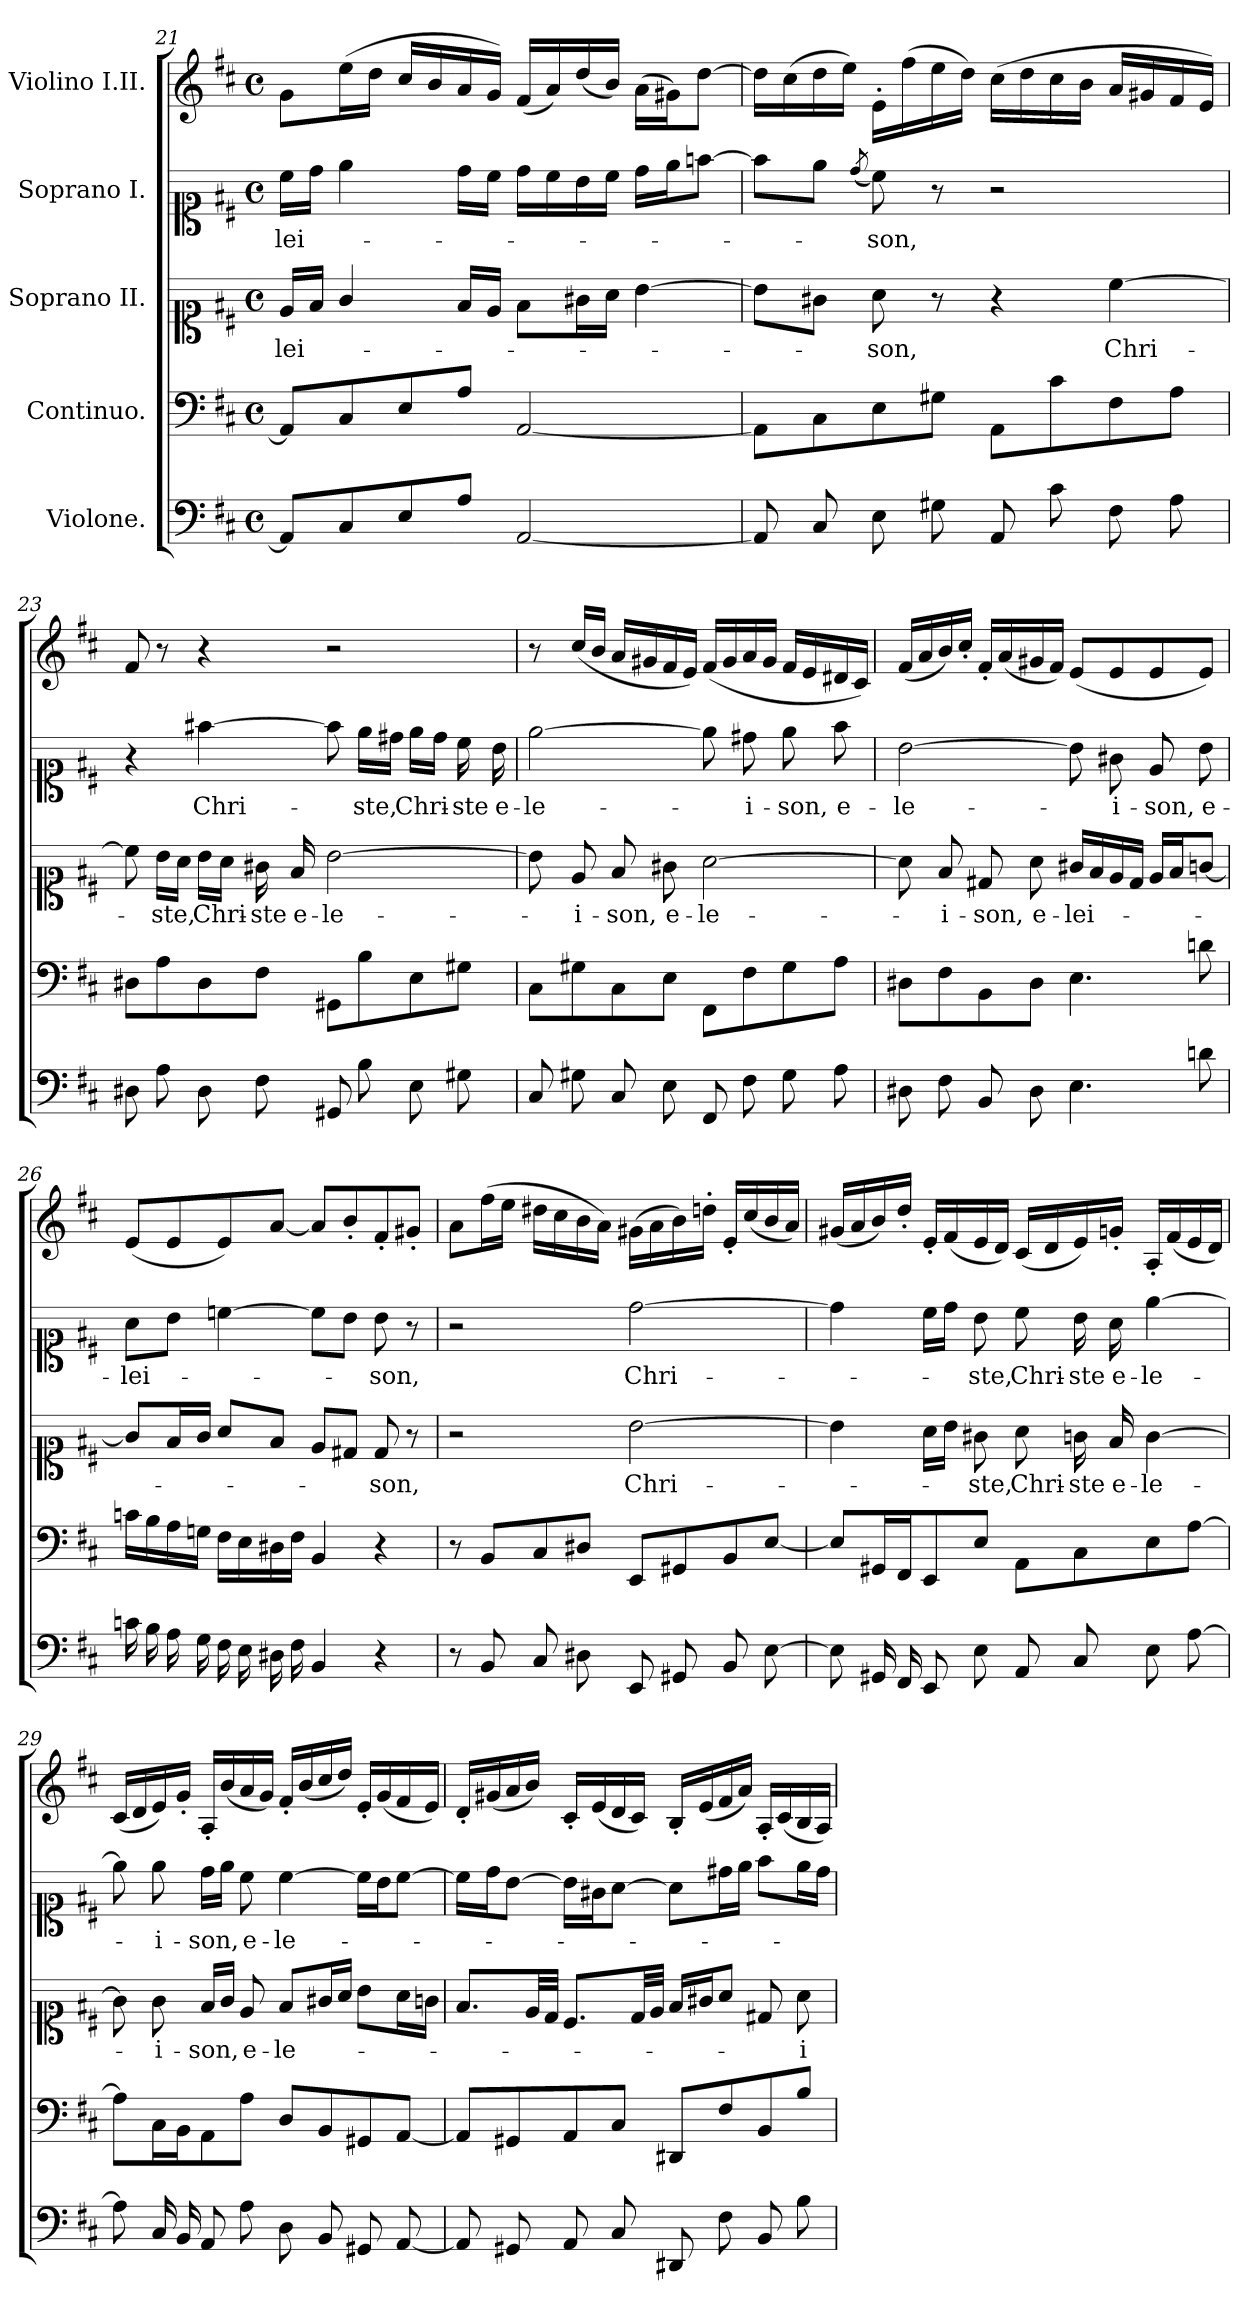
**kern	**kern	**kern	**text	**kern	**text	**kern
*part5	*part4	*part3	*part3	*part2	*part2	*part1
*staff5	*staff4	*staff3	*staff3	*staff2	*staff2	*staff1
*I"Violone.	*I"Continuo.	*I"Soprano II.	*	*I"Soprano I.	*	*I"Violino I.II.
*clefF4	*clefF4	*clefC1	*	*clefC1	*	*clefG2
*ITrd7c12	*	*	*	*	*	*
*k[f#c#]	*k[f#c#]	*k[f#c#]	*	*k[f#c#]	*	*k[f#c#]
*M4/4	*M4/4	*M4/4	*	*M4/4	*	*M4/4
*met(c)	*met(c)	*met(c)	*	*met(c)	*	*met(c)
=21	=21	=21	=21	=21	=21	=21
!	!	!	!LO:LY:b	!	!LO:LY:b	!
8AAA/L]	8AA/L]	16e/LL	-lei-	16cc#\LL	-lei-	8g\L
.	.	16f#/JJ	.	16dd\JJ	.	.
8CC#/	8C#/	4g/	.	4ee\	.	(16ee\L
.	.	.	.	.	.	16dd\JJ
8EE\	8E/	.	.	.	.	16cc#/LL
.	.	.	.	.	.	16b/
8AA\J	8A/J	16f#/LL	.	16dd\LL	.	16a/
.	.	16e/JJ	.	16cc#\JJ	.	16g/JJ)
[2AAA/	[2AA/	8f#\L	.	16dd\LL	.	(16f#/LL
.	.	.	.	16cc#\	.	16a/)
.	.	16g#X\L	.	16b\	.	(16dd/
.	.	16a\JJ	.	16cc#\JJ	.	16b/JJ)
.	.	[4b\	.	16dd\LL	.	(16a\LL
.	.	.	.	16ee\J	.	16g#X\J)
.	.	.	.	[8ffn\J	.	[8dd\J
!!LO:LB:g=z
=22	=22	=22	=22	=22	=22	=22
8AAA/]	8AA\L]	8b\L]	.	8ffn\L]	.	16dd\LL]
.	.	.	.	.	.	(16cc#\
8CC#/	8C#\	8g#X\J	.	8ee\J	.	16dd\
.	.	.	.	.	.	16ee\JJ)
.	.	.	.	(8qdd/	.	.
!	!	!	!LO:LY:b	!	!LO:LY:b	!
8EE\	8E\	8a\	son,	8cc#\)	son,	16e'\LL
.	.	.	.	.	.	(16ff#\
8GG#X\	8G#X\J	8r	.	8r	.	16ee\
.	.	.	.	.	.	16dd\JJ)
8AAA/	8AA\L	4r	.	2r	.	(16cc#\LL
.	.	.	.	.	.	16dd\
8C#\	8c#\	.	.	.	.	16cc#\
.	.	.	.	.	.	16b\JJ
!	!	!	!LO:LY:b	!	!	!
8FF#\	8F#\	[4cc#\	Chri-	.	.	16a/LL
.	.	.	.	.	.	16g#X/
8AA\	8A\J	.	.	.	.	16f#/
.	.	.	.	.	.	16e/JJ)
=23	=23	=23	=23	=23	=23	=23
8DD#X\	8D#X\L	8cc#\]	.	4r	.	8f#/
!	!	!	!LO:LY:b	!	!	!
8AA\	8A\	16b\LL	-ste,	.	.	8r
.	.	16a\JJ	.	.	.	.
!	!	!	!LO:LY:b	!	!LO:LY:b	!
8DD#\	8D#\	16b\LL	Chri-	[4ff#X\	Chri-	4r
.	.	16a\JJ	.	.	.	.
!	!	!	!LO:LY:b	!	!	!
8FF#\	8F#\J	16g#X\	-ste	.	.	.
!	!	!	!LO:LY:b	!	!	!
.	.	16f#/	e-	.	.	.
!	!	!	!LO:LY:b	!	!	!
8GGG#X/	8GG#X\L	[2b\	-le-	8ff#\]	.	2r
!	!	!	!	!	!LO:LY:b	!
8BB\	8B\	.	.	16ee\LL	-ste,	.
.	.	.	.	16dd#X\JJ	.	.
!	!	!	!	!	!LO:LY:b	!
8EE\	8E\	.	.	16ee\LL	Chri-	.
.	.	.	.	16dd#\JJ	.	.
!	!	!	!	!	!LO:LY:b	!
8GG#X\	8G#X\J	.	.	16cc#\	-ste	.
!	!	!	!	!	!LO:LY:b	!
.	.	.	.	16b\	e-	.
=24	=24	=24	=24	=24	=24	=24
!	!	!	!	!	!LO:LY:b	!
8CC#/	8C#\L	8b\]	.	[2ee\	-le-	8r
!	!	!	!LO:LY:b	!	!	!
8GG#X\	8G#X\	8e/	-i-	.	.	(16cc#/LL
.	.	.	.	.	.	16b/JJ
!	!	!	!LO:LY:b	!	!	!
8CC#/	8C#\	8f#/	-son,	.	.	16a/LL
.	.	.	.	.	.	16g#X/
!	!	!	!LO:LY:b	!	!	!
8EE\	8E\J	8g#X\	e-	.	.	16f#/
.	.	.	.	.	.	16e/JJ)
!	!	!	!LO:LY:b	!	!	!
8FFF#/	8FF#/L	[2a\	-le-	8ee\]	.	(16f#/LL
.	.	.	.	.	.	16g#/
!	!	!	!	!	!LO:LY:b	!
8FF#\	8F#\	.	.	8dd#X\	-i-	16a/
.	.	.	.	.	.	16g#/JJ
!	!	!	!	!	!LO:LY:b	!
8GG#\	8G#\	.	.	8ee\	-son,	16f#/LL
.	.	.	.	.	.	16e/
!	!	!	!	!	!LO:LY:b	!
8AA\	8A\J	.	.	8ff#\	e-	16d#X/
.	.	.	.	.	.	16c#/JJ)
!!LO:PB:g=z
=25	=25	=25	=25	=25	=25	=25
!	!	!	!	!	!LO:LY:b	!
8DD#X\	8D#X\L	8a\]	.	[2b\	-le-	(16f#/LL
.	.	.	.	.	.	16a/
!	!	!	!LO:LY:b	!	!	!
8FF#\	8F#\	8f#/	i-	.	.	16b/)
.	.	.	.	.	.	16cc#'/JJ
!	!	!	!LO:LY:b	!	!	!
8BBB/	8BB\	8d#X/	-son,	.	.	16f#'/LL
.	.	.	.	.	.	(16a/
!	!	!	!LO:LY:b	!	!	!
8DD#\	8D#\J	8a\	e-	.	.	16g#X/
.	.	.	.	.	.	16f#/JJ)
!	!	!	!LO:LY:b	!	!	!
4.EE\	4.E\	16g#X/LL	-lei-	8b\]	.	(8e/L
.	.	16f#/	.	.	.	.
!	!	!	!	!	!LO:LY:b	!
.	.	16e/	.	8g#X\	-i-	8e/
.	.	16d#/JJ	.	.	.	.
!	!	!	!	!	!LO:LY:b	!
.	.	16e/LL	.	8e/	-son,	8e/
.	.	16f#/J	.	.	.	.
!	!	!	!	!	!LO:LY:b	!
8Dn\	8dn\	[8gn/J	.	8b\	e-	8e/J)
=26	=26	=26	=26	=26	=26	=26
!	!	!	!	!	!LO:LY:b	!
16Cn\	16cn\LL	8g/L]	.	8a\L	-lei-	(8e/L
16BB\	16B\	.	.	.	.	.
16AA\	16A\	16f#/L	.	8b\J	.	8e/
16GG\	16Gn\JJ	16g/JJ	.	.	.	.
16FF#\	16F#\LL	8a/L	.	[4ccn\	.	8e/)
16EE\	16E\	.	.	.	.	.
16DD#X\	16D#X\	8f#/J	.	.	.	[8a/J
16FF#\	16F#\JJ	.	.	.	.	.
4BBB/	4BB/	8e/L	.	8cc\L]	.	8a/L]
.	.	8d#X/J	.	8b\J	.	8b'/
!	!	!	!LO:LY:b	!	!LO:LY:b	!
4r	4r	8d#/	-son,	8b\	-son,	8f#'/
.	.	8r	.	8r	.	8g#X'/J
=27	=27	=27	=27	=27	=27	=27
8r	8r	2r	.	2r	.	8a\L
8BBB/	8BB/L	.	.	.	.	(16ff#\L
.	.	.	.	.	.	16ee\JJ
8CC#/	8C#/	.	.	.	.	16dd#X\LL
.	.	.	.	.	.	16cc#\
8DD#X\	8D#X/J	.	.	.	.	16b\
.	.	.	.	.	.	16a\JJ)
!	!	!	!LO:LY:b	!	!LO:LY:b	!
8EEE/	8EE/L	[2b\	Chri-	[2dd\	Chri-	(16g#X\LL
.	.	.	.	.	.	16a\
8GGG#X/	8GG#X/	.	.	.	.	16b\)
.	.	.	.	.	.	16ddn'\JJ
8BBB/	8BB/	.	.	.	.	16e'/LL
.	.	.	.	.	.	(16cc#/
[8EE\	[8E/J	.	.	.	.	16b/
.	.	.	.	.	.	16a/JJ)
!!LO:LB:g=z
=28	=28	=28	=28	=28	=28	=28
8EE\]	8E/L]	4b\]	.	4dd\]	.	(16g#X/LL
.	.	.	.	.	.	16a/
16GGG#X/	16GG#X/L	.	.	.	.	16b/)
16FFF#/	16FF#/J	.	.	.	.	16dd'/JJ
8EEE/	8EE/	16a\LL	.	16cc#\LL	.	16e'/LL
.	.	16b\JJ	.	16dd\JJ	.	(16f#/
!	!	!	!LO:LY:b	!	!LO:LY:b	!
8EE\	8E/J	8g#X\	ste,	8b\	ste,	16e/
.	.	.	.	.	.	16d/JJ)
!	!	!	!LO:LY:b	!	!LO:LY:b	!
8AAA/	8AA\L	8a\	Chri-	8cc#\	Chri-	(16c#/LL
.	.	.	.	.	.	16d/
!	!	!	!LO:LY:b	!	!LO:LY:b	!
8CC#/	8C#\	16gn\	-ste	16b\	-ste	16e/)
!	!	!	!LO:LY:b	!	!LO:LY:b	!
.	.	16f#/	e-	16a\	e-	16gn'/JJ
!	!	!	!LO:LY:b	!	!LO:LY:b	!
8EE\	8E\	[4g\	-le-	[4ee\	-le-	16A'/LL
.	.	.	.	.	.	(16f#/
[8AA\	[8A\J	.	.	.	.	16e/
.	.	.	.	.	.	16d/JJ)
=29	=29	=29	=29	=29	=29	=29
8AA\]	8A\L]	8g\]	.	8ee\]	.	(16c#/LL
.	.	.	.	.	.	16d/
!	!	!	!LO:LY:b	!	!LO:LY:b	!
16CC#/	16C#\L	8g\	-i-	8ee\	-i-	16e/)
16BBB/	16BB\J	.	.	.	.	16g'/JJ
!	!	!	!LO:LY:b	!	!LO:LY:b	!
8AAA/	8AA\	16f#/LL	-son,	16dd\LL	-son,	16A'/LL
.	.	16g/JJ	.	16ee\JJ	.	(16b/
!	!	!	!LO:LY:b	!	!LO:LY:b	!
8AA\	8A\J	8e/	e-	8cc#\	e-	16a/
.	.	.	.	.	.	16g/JJ)
!	!	!	!LO:LY:b	!	!LO:LY:b	!
8DD\	8D/L	8f#/L	-le-	[4cc#\	-le-	16f#'/LL
.	.	.	.	.	.	(16b/
8BBB/	8BB/	16g#X/L	.	.	.	16cc#/
.	.	16a/JJ	.	.	.	16dd/JJ)
8GGG#X/	8GG#X/	8b\L	.	16cc#\LL]	.	16e'/LL
.	.	.	.	16b\J	.	(16g/
[8AAA/	[8AA/J	16a\L	.	[8cc#\J	.	16f#/
.	.	16gn\JJ	.	.	.	16e/JJ)
=30	=30	=30	=30	=30	=30	=30
8AAA/]	8AA/L]	8.f#/L	.	16cc#\LL]	.	16d'/LL
.	.	.	.	16dd\J	.	(16g#X/
8GGG#X/	8GG#X/	.	.	[8b\J	.	16a/
.	.	32e/LL	.	.	.	16b/JJ)
.	.	32d/JJJ	.	.	.	.
8AAA/	8AA/	8.c#/L	.	16b\LL]	.	16c#'/LL
.	.	.	.	16g#X\J	.	(16e/
8CC#/	8C#/J	.	.	[8a\J	.	16d/
.	.	32d/LL	.	.	.	16c#/JJ)
.	.	32e/JJJ	.	.	.	.
8DDD#X/	8DD#X/L	16f#/LL	.	8a\L]	.	16B'/LL
.	.	16g#X/J	.	.	.	(16e/
8FF#\	8F#/	8a/J	.	16dd#X\L	.	16f#/
.	.	.	.	16ee\JJ	.	16a/JJ)
8BBB/	8BB/	8d#X/	.	8ff#\L	.	16A'/LL
.	.	.	.	.	.	(16c#/
!	!	!	!LO:LY:b	!	!	!
8BB\	8B/J	8a\	i-	16ee\L	.	16B/
.	.	.	.	16dd#\JJ	.	16A/JJ)
=	=	=	=	=	=	=
*-	*-	*-	*-	*-	*-	*-
